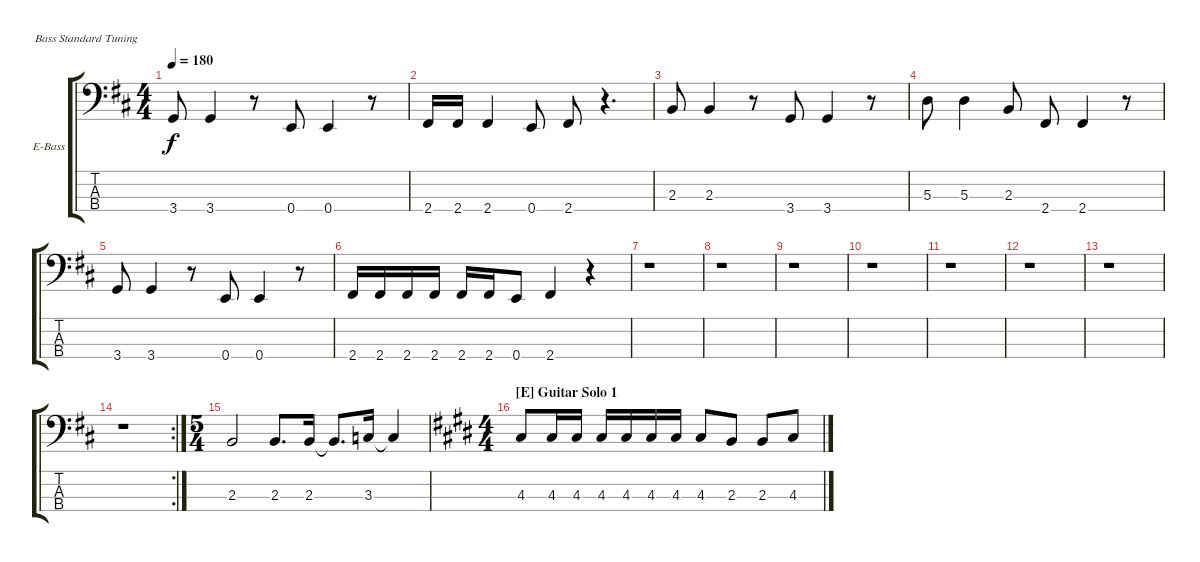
\bracketExtendMode groupsimilarinstruments
\firstSystemTrackNameOrientation horizontal
\otherSystemsTrackNameOrientation horizontal
\track ("Bass" "E-Bass") {instrument electricbasspick}
\staff {score tabs}
\tuning (G2 D2 A1 E1)
\ts (4 4)
\tempo 180
\clef f4
\scale
1.06305
\ks d
3.4.8{dy f} 3.4.4 r.8 0.4.8 0.4.4 r.8 |
\scale
0.936948 2.4.16 2.4.16 2.4.4 0.4.8 2.4.8 r.4{d} |
\scale
1.06305 2.3.8 2.3.4 r.8 3.4.8 3.4.4 r.8 |
\scale
0.936948 5.3.8 5.3.4 2.3.8 2.4.8 2.4.4 r.8 |
\scale
1.06305 3.4.8 3.4.4 r.8 0.4.8 0.4.4 r.8 |
\scale
0.936948 2.4.16 2.4.16 2.4.16 2.4.16 2.4.16 2.4.16 0.4.8 2.4.4 r.4 |
\scale
1.06305 r.1 |
\scale
0.936948 r.1 |
\scale
1.06305 r.1 |
\scale
0.936948 r.1 |
\scale
1.06305 r.1 |
\scale
0.936948 r.1 |
\scale
1.06305 r.1 |
\rc 2
\scale
0.936948 r.1 |
\ts (5 4)
\scale
1.09332 2.3.2 2.3.8{d} 2.3.16 2.3{t}.8{d} 3.3.16 3.3{t}.4 |
\ts (4 4)
\section ("E" "Guitar Solo 1")
\scale
0.906684
\ks e
4.3.8 4.3.16 4.3.16 4.3.16 4.3.16 4.3.16 4.3.16 4.3.8 2.3.8 2.3.8 4.3.8
